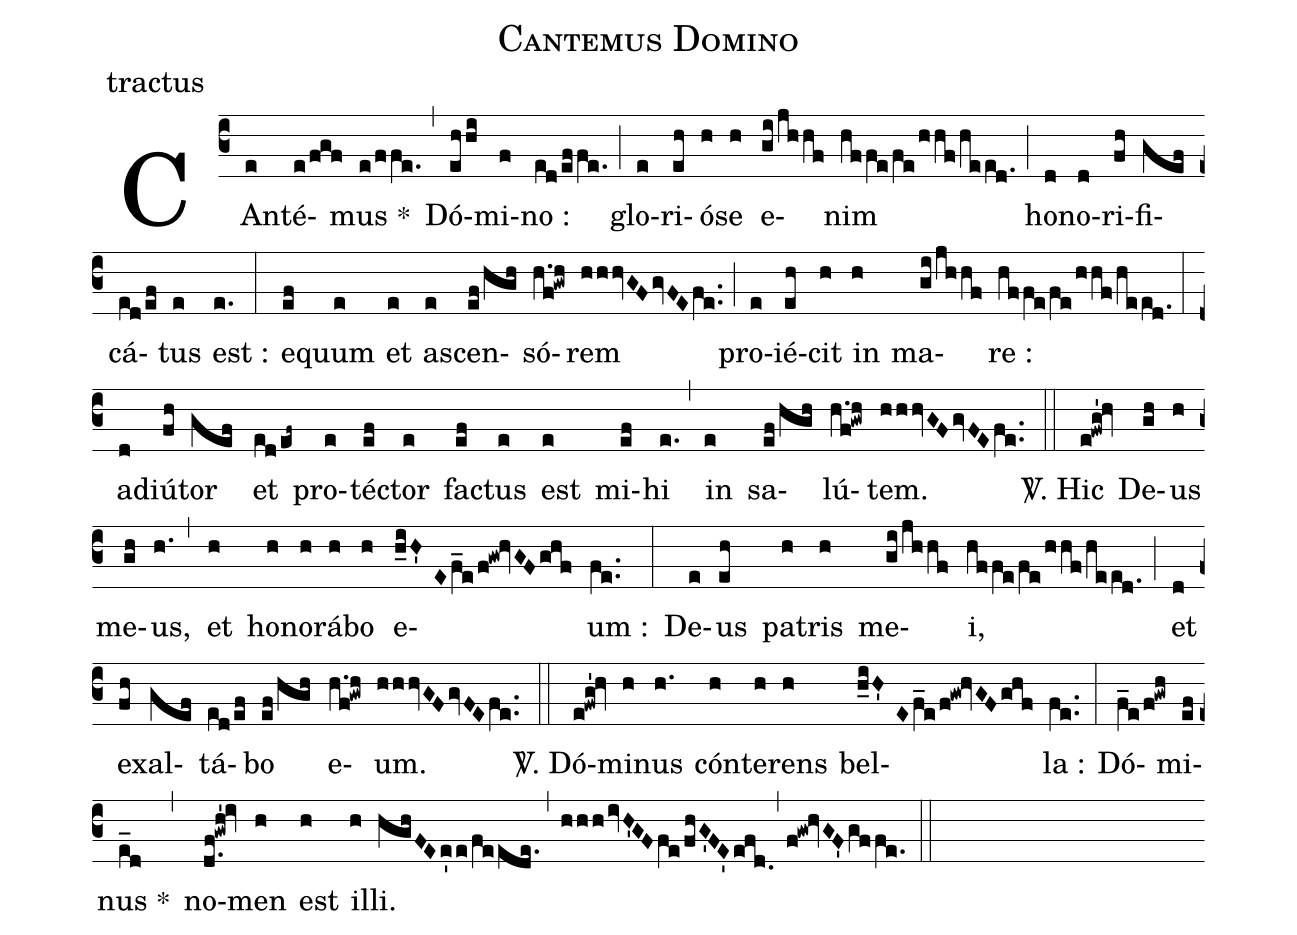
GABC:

name:Cantemus Domino;
office-part:tractus;
%%
(c3) CAn(e)té(e/fgf)mus *(e/ffe.) (,) Dó(ehhi)mi(f)no :(ed/effe.) (;) glo(e)ri(eh)ó(h)se(h) e(gi/jhhf)nim(hffe/fe/hhf/heed.) (;) ho(d)no(d)ri(fh)fi(gef)cá(ed/ef)tus(e) est :(e.) (:)
e(ef)quum(e) et(e) as(e)cen(ef/hgh)só(h.f!gwh)rem(hhhvGFgvFEfe..) (;) pro(e)ié(eh)cit(h) in(h) ma(gi/jhhf)re :(hffe/fe/hhf/heed.) (:)
ad(d)iú(fh)tor(gef) et(ed/ef~) pro(e)té(ef)ctor(e) fa(ef)ctus(e) est(e) mi(ef)hi(e.) (,) in(e) sa(ef/hgh)lú(h.f!gwh)tem.(hhhvGFgvFEfe..) (::)

<sp>V/</sp>. Hic(e!fwg'!hv) De(gh)us(h) me(gh)us,(h.) (,) et(h) ho(h)no(h)rá(h)bo(h) e(h_iH'Ef_e/f!gw!hvGFghf)um :(fe..) (:)
De(e)us(eh) pa(h)tris(h) me(gi/jhhf)i,(hffe/fe/hhf/heed.) (;) et(d) ex(fh)al(gef)tá(ed/ef)bo(ef/hgh) e(h.f!gwh)um.(hhhvGFgvFEfe..) (::)

<sp>V/</sp>. Dó(e!fwg'!hv)mi(h)nus(h.) cón(h)te(h)rens(h) bel(h_iH'Ef_e/f!gw!hvGFghf)la :(fe..) (:)
Dó(f_e/f!gwh)mi(ef)nus *(e_d) (,) no(d.f!gwh'!iv)men(h) est(h) il(h)li.(hghFEe'e/feede.,hhhivH'GFfe/fhG'FE'efd.,f!gw!hvGF'gffe.) (::)
